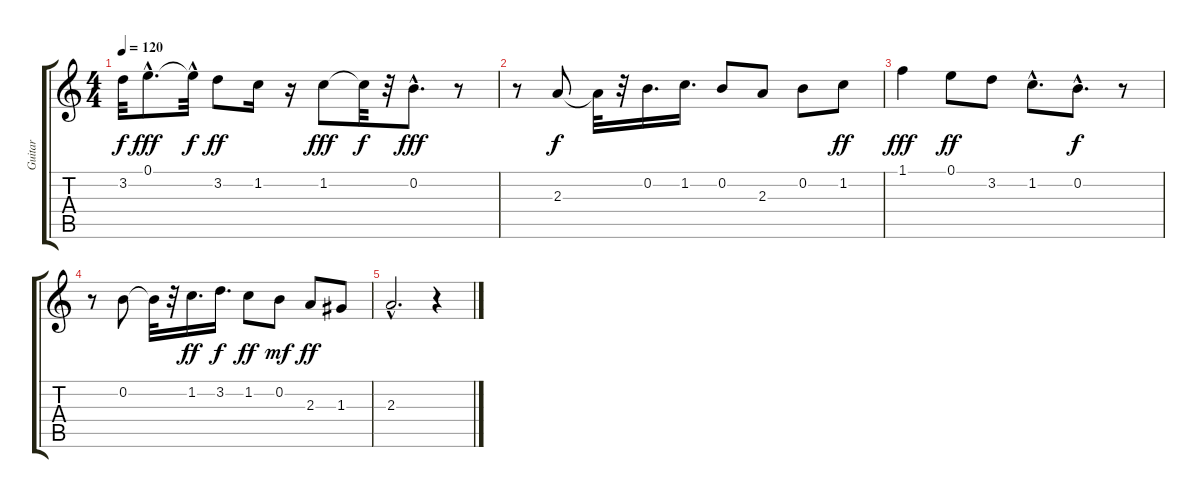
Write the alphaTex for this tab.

\track ("Guitar" "Guitar") {instrument acousticguitarsteel}
\staff {score tabs}
\tuning (E4 B3 G3 D3 A2 E2) {hide}
\ts (4 4)
\tempo 120
\clef g2
\ks c
3.2{t}.32{dy f} 0.1{hac}.8{d dy fff} 0.1{hac t}.32{dy f} 3.2.8{dy ff} 1.2.16 r.16 1.2.8{dy fff} 1.2{t}.32{dy f} r.32 0.2{hac}.8{d dy fff} r.8 |
r.8 2.3.8{dy f} 2.3{t}.32 r.32 0.2.16{d} 1.2.16{d} 0.2.8 2.3.8 0.2.8 1.2.8{dy ff} |
1.1.4{dy fff} 0.1.8{dy ff} 3.2.8 1.2{hac}.8{d} 0.2{hac}.8{d dy f} r.8 |
r.8 0.2.8 0.2{t}.32 r.32 1.2.16{d dy ff} 3.2.16{d dy f} 1.2.8{dy ff} 0.2.8{dy mf} 2.3.8{dy ff} 1.3.8 |
2.3{hac}.2{d} r.4
